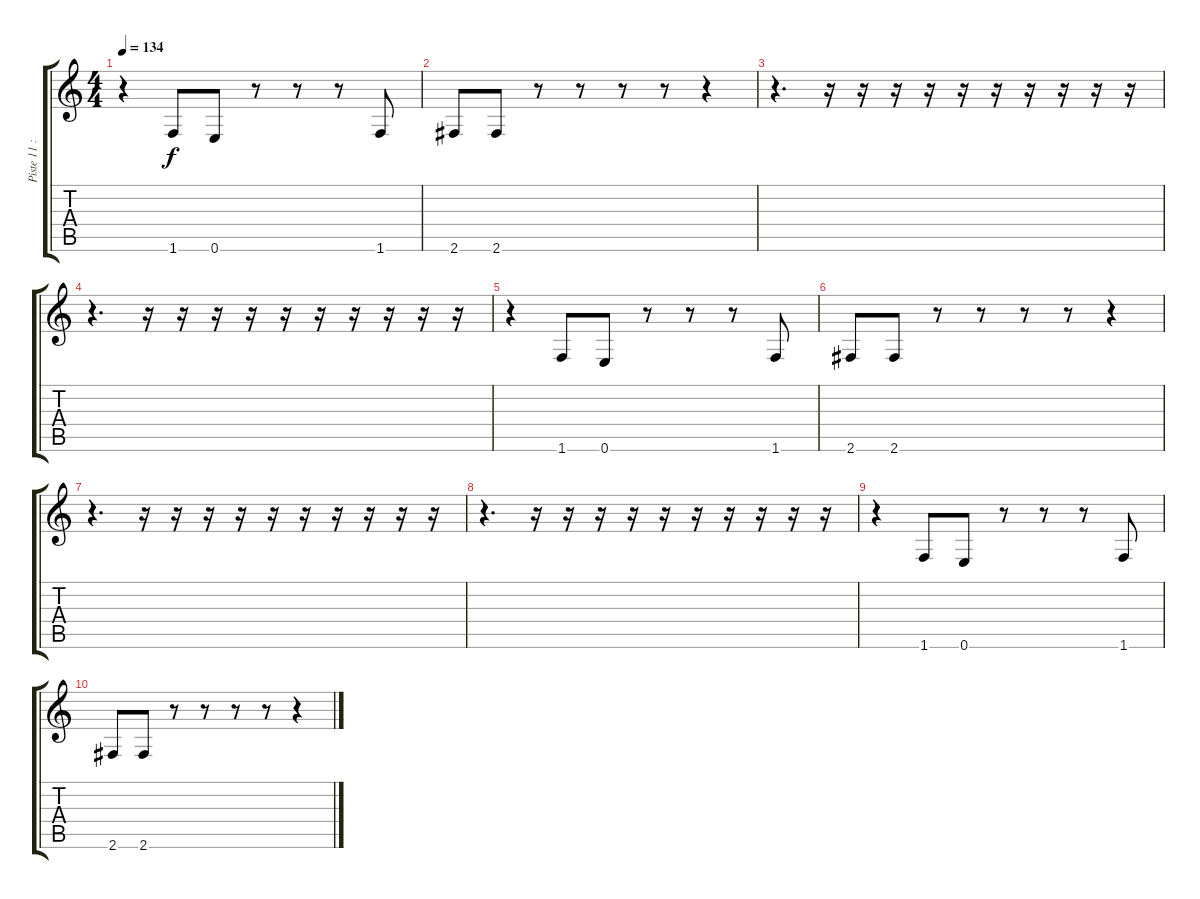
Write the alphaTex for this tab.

\track ("Piste 11 : non précisé" "Piste 11 :") {instrument electricbassfinger}
\staff {score tabs}
\tuning (E4 B3 G3 D3 A2 E2) {hide}
\ts (4 4)
\tempo 134
\clef g2
\ks c
r.4{dy f} 1.6.8 0.6.8 r.8 r.8 r.8 1.6.8 |
2.6.8 2.6.8 r.8 r.8 r.8 r.8 r.4 |
r.4{d} r.16 r.16 r.16 r.16 r.16 r.16 r.16 r.16 r.16 r.16 |
r.4{d} r.16 r.16 r.16 r.16 r.16 r.16 r.16 r.16 r.16 r.16 |
r.4 1.6.8 0.6.8 r.8 r.8 r.8 1.6.8 |
2.6.8 2.6.8 r.8 r.8 r.8 r.8 r.4 |
r.4{d} r.16 r.16 r.16 r.16 r.16 r.16 r.16 r.16 r.16 r.16 |
r.4{d} r.16 r.16 r.16 r.16 r.16 r.16 r.16 r.16 r.16 r.16 |
r.4 1.6.8 0.6.8 r.8 r.8 r.8 1.6.8 |
2.6.8 2.6.8 r.8 r.8 r.8 r.8 r.4
